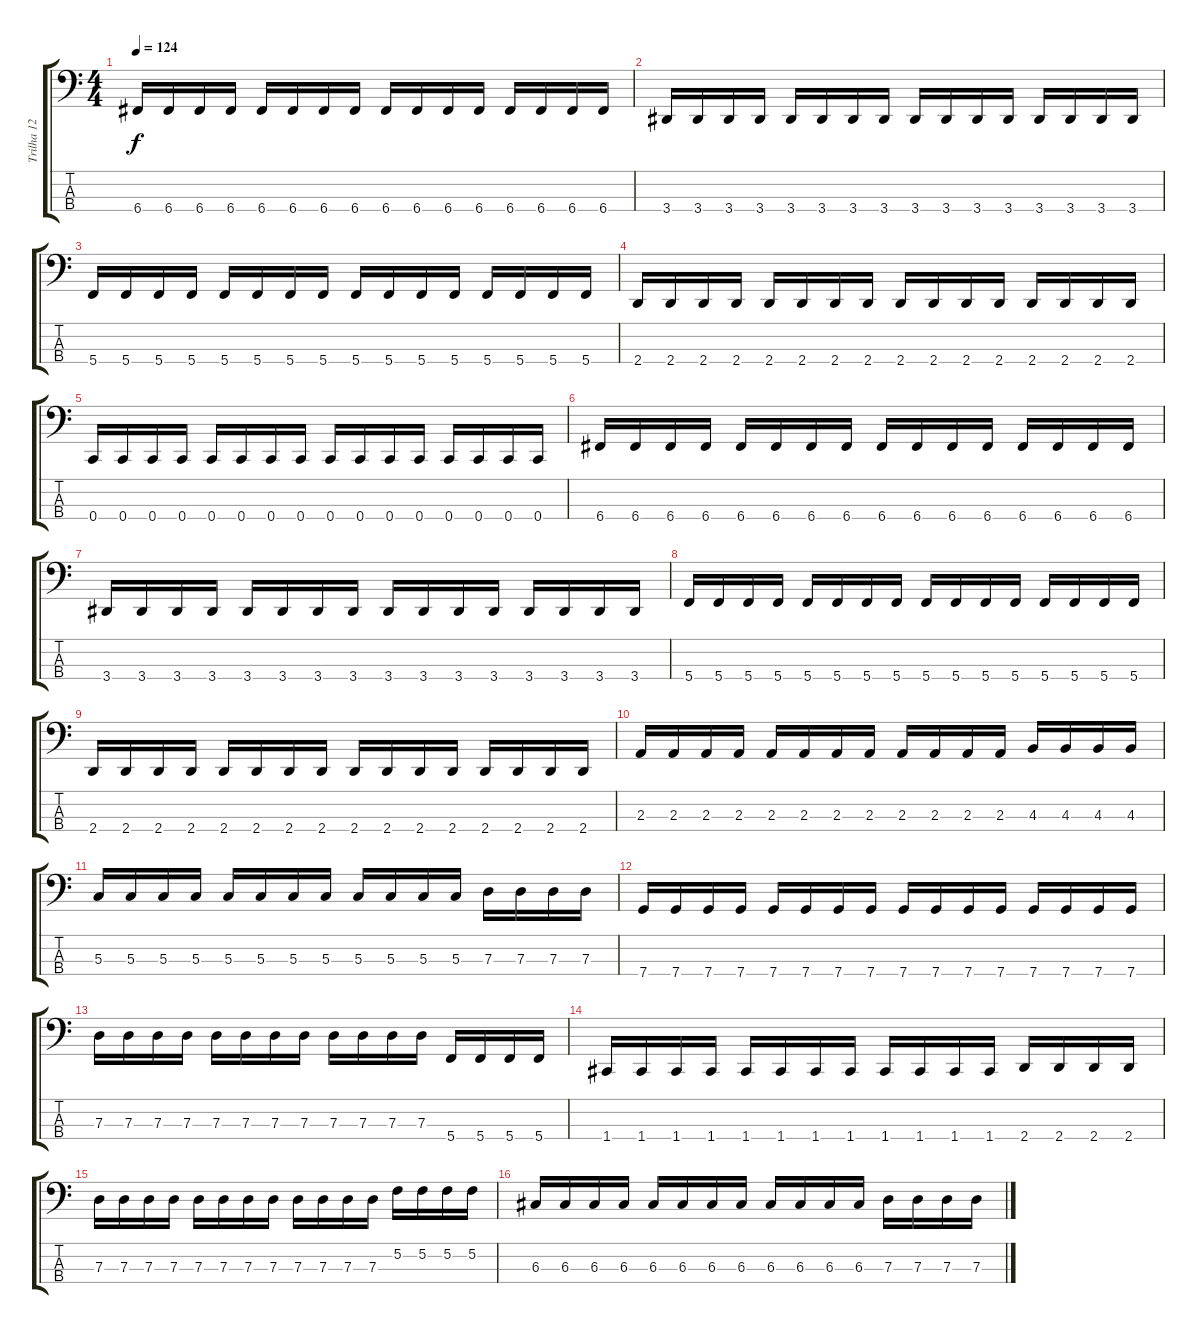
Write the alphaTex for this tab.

\track ("Trilha 12" "Trilha 12") {instrument electricbasspick}
\staff {score tabs}
\tuning (F2 C2 G1 C1) {hide}
\ts (4 4)
\tempo 124
\clef f4
\ks c
6.4.16{dy f} 6.4.16 6.4.16 6.4.16 6.4.16 6.4.16 6.4.16 6.4.16 6.4.16 6.4.16 6.4.16 6.4.16 6.4.16 6.4.16 6.4.16 6.4.16 |
3.4.16 3.4.16 3.4.16 3.4.16 3.4.16 3.4.16 3.4.16 3.4.16 3.4.16 3.4.16 3.4.16 3.4.16 3.4.16 3.4.16 3.4.16 3.4.16 |
5.4.16 5.4.16 5.4.16 5.4.16 5.4.16 5.4.16 5.4.16 5.4.16 5.4.16 5.4.16 5.4.16 5.4.16 5.4.16 5.4.16 5.4.16 5.4.16 |
2.4.16 2.4.16 2.4.16 2.4.16 2.4.16 2.4.16 2.4.16 2.4.16 2.4.16 2.4.16 2.4.16 2.4.16 2.4.16 2.4.16 2.4.16 2.4.16 |
0.4.16 0.4.16 0.4.16 0.4.16 0.4.16 0.4.16 0.4.16 0.4.16 0.4.16 0.4.16 0.4.16 0.4.16 0.4.16 0.4.16 0.4.16 0.4.16 |
6.4.16 6.4.16 6.4.16 6.4.16 6.4.16 6.4.16 6.4.16 6.4.16 6.4.16 6.4.16 6.4.16 6.4.16 6.4.16 6.4.16 6.4.16 6.4.16 |
3.4.16 3.4.16 3.4.16 3.4.16 3.4.16 3.4.16 3.4.16 3.4.16 3.4.16 3.4.16 3.4.16 3.4.16 3.4.16 3.4.16 3.4.16 3.4.16 |
5.4.16 5.4.16 5.4.16 5.4.16 5.4.16 5.4.16 5.4.16 5.4.16 5.4.16 5.4.16 5.4.16 5.4.16 5.4.16 5.4.16 5.4.16 5.4.16 |
2.4.16 2.4.16 2.4.16 2.4.16 2.4.16 2.4.16 2.4.16 2.4.16 2.4.16 2.4.16 2.4.16 2.4.16 2.4.16 2.4.16 2.4.16 2.4.16 |
2.3.16 2.3.16 2.3.16 2.3.16 2.3.16 2.3.16 2.3.16 2.3.16 2.3.16 2.3.16 2.3.16 2.3.16 4.3.16 4.3.16 4.3.16 4.3.16 |
5.3.16 5.3.16 5.3.16 5.3.16 5.3.16 5.3.16 5.3.16 5.3.16 5.3.16 5.3.16 5.3.16 5.3.16 7.3.16 7.3.16 7.3.16 7.3.16 |
7.4.16 7.4.16 7.4.16 7.4.16 7.4.16 7.4.16 7.4.16 7.4.16 7.4.16 7.4.16 7.4.16 7.4.16 7.4.16 7.4.16 7.4.16 7.4.16 |
7.3.16 7.3.16 7.3.16 7.3.16 7.3.16 7.3.16 7.3.16 7.3.16 7.3.16 7.3.16 7.3.16 7.3.16 5.4.16 5.4.16 5.4.16 5.4.16 |
1.4.16 1.4.16 1.4.16 1.4.16 1.4.16 1.4.16 1.4.16 1.4.16 1.4.16 1.4.16 1.4.16 1.4.16 2.4.16 2.4.16 2.4.16 2.4.16 |
7.3.16 7.3.16 7.3.16 7.3.16 7.3.16 7.3.16 7.3.16 7.3.16 7.3.16 7.3.16 7.3.16 7.3.16 5.2.16 5.2.16 5.2.16 5.2.16 |
6.3.16 6.3.16 6.3.16 6.3.16 6.3.16 6.3.16 6.3.16 6.3.16 6.3.16 6.3.16 6.3.16 6.3.16 7.3.16 7.3.16 7.3.16 7.3.16
